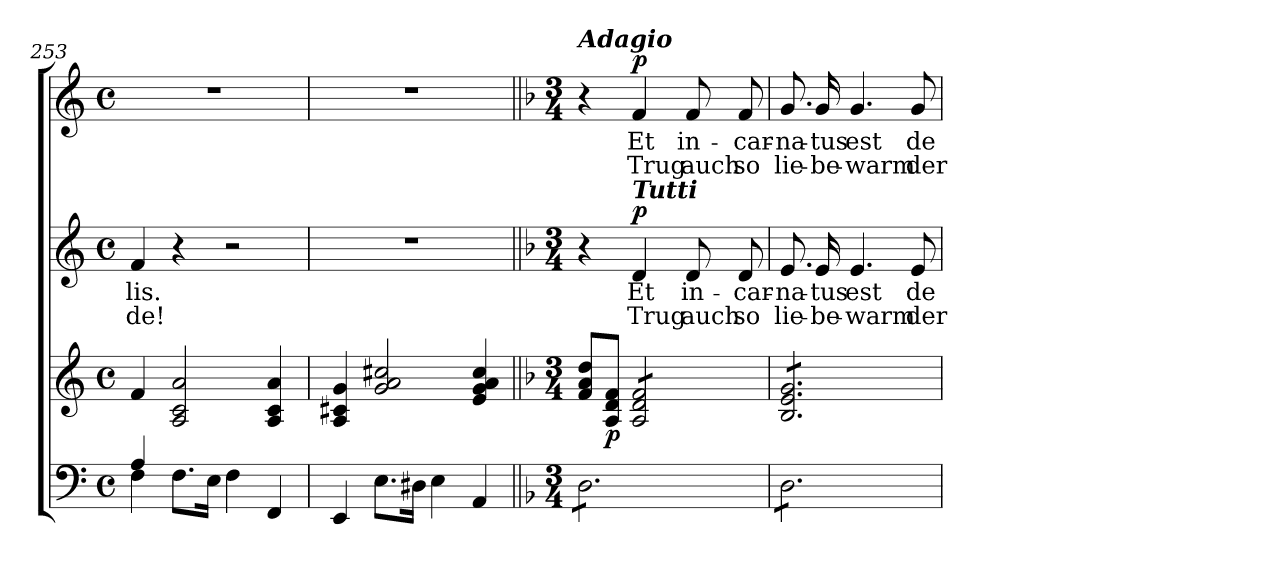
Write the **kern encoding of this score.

**kern	**kern	**dynam	**kern	**text	**text	**dynam	**kern	**text	**text	**dynam
*part3	*part3	*part3	*part2	*part2	*part2	*part2	*part1	*part1	*part1	*part1
*staff4	*staff3	*staff3/4	*staff2	*staff2	*staff2	*staff2	*staff1	*staff1	*staff1	*staff1
*clefF4	*clefG2	*	*clefG2	*	*	*	*clefG2	*	*	*
*k[]	*k[]	*	*k[]	*	*	*	*k[]	*	*	*
*C:	*C:	*	*C:	*	*	*	*C:	*	*	*
*M4/4	*M4/4	*	*M4/4	*	*	*	*M4/4	*	*	*
*met(c)	*met(c)	*	*met(c)	*	*	*	*met(c)	*	*	*
=253	=253	=253	=253	=253	=253	=253	=253	=253	=253	=253
*^	*	*	*	*	*	*	*	*	*	*
!	!	!	!	!	!LO:LY:b	!LO:LY:b	!	!	!	!	!
4A/	4F\	4f/	.	4f/	-lis.	-de!	.	1r	.	.	.
8.F\L	2.ryy	2A/ 2c/ 2a/	.	4r	.	.	.	.	.	.	.
16E\Jk	.	.	.	.	.	.	.	.	.	.	.
4F\	.	.	.	2r	.	.	.	.	.	.	.
4FF/	.	4A/ 4c/ 4a/	.	.	.	.	.	.	.	.	.
*v	*v	*	*	*	*	*	*	*	*	*	*
=254	=254	=254	=254	=254	=254	=254	=254	=254	=254	=254
4EE/	4A/ 4c#X/ 4g/	.	1r	.	.	.	1r	.	.	.
8.E\L	2g/ 2a/ 2cc#X/	.	.	.	.	.	.	.	.	.
16D#X\Jk	.	.	.	.	.	.	.	.	.	.
4E\	.	.	.	.	.	.	.	.	.	.
4AA/	4e/ 4g/ 4a/ 4cc#/	.	.	.	.	.	.	.	.	.
=255||	=255||	=255||	=255||	=255||	=255||	=255||	=255||	=255||	=255||	=255||
*k[b-]	*k[b-]	*	*k[b-]	*	*	*	*k[b-]	*	*	*
*F:	*F:	*	*F:	*	*	*	*F:	*	*	*
*M3/4	*M3/4	*	*M3/4	*	*	*	*M3/4	*	*	*
!	!	!	!	!	!	!	!LO:TX:a:Bi:t=Adagio	!	!	!
*tremolo	*	*	*	*	*	*	*	*	*	*
8D\L	8f/ 8a/ 8dd/L	.	4r	.	.	.	4r	.	.	.
!	!	!LO:DY:b	!	!	!	!	!	!	!	!
8D\	8A/ 8d/ 8f/J	p	.	.	.	.	.	.	.	.
!	!	!	!LO:TX:a:Bi:t=Tutti	!	!	!	!	!	!	!
!	!	!	!	!LO:LY:b	!LO:LY:b	!LO:DY:a	!	!LO:LY:b	!LO:LY:b	!LO:DY:a
*	*tremolo	*	*	*	*	*	*	*	*	*
8D\	8A/ 8d/ 8f/L	.	4d/	Et	Trug	p	4f/	Et	Trug	p
8D\	8A/ 8d/ 8f/	.	.	.	.	.	.	.	.	.
!	!	!	!	!LO:LY:b	!LO:LY:b	!	!	!LO:LY:b	!LO:LY:b	!
8D\	8A/ 8d/ 8f/	.	8d/	in-	auch	.	8f/	in-	auch	.
!	!	!	!	!LO:LY:b	!LO:LY:b	!	!	!LO:LY:b	!LO:LY:b	!
8D\J	8A/ 8d/ 8f/J	.	8d/	-car-	so	.	8f/	-car-	so	.
=256	=256	=256	=256	=256	=256	=256	=256	=256	=256	=256
!	!	!	!	!LO:LY:b	!LO:LY:b	!	!	!LO:LY:b	!LO:LY:b	!
8D\L	8B-/ 8e/ 8g/L	.	8.e/	-na-	lie-	.	8.g/	-na-	lie-	.
8D\	8B-/ 8e/ 8g/	.	.	.	.	.	.	.	.	.
!	!	!	!	!LO:LY:b	!LO:LY:b	!	!	!LO:LY:b	!LO:LY:b	!
.	.	.	16e/	-tus	-be-	.	16g/	-tus	-be-	.
!	!	!	!	!LO:LY:b	!LO:LY:b	!	!	!LO:LY:b	!LO:LY:b	!
8D\	8B-/ 8e/ 8g/	.	4.e/	est	-warm	.	4.g/	est	-warm	.
8D\	8B-/ 8e/ 8g/	.	.	.	.	.	.	.	.	.
8D\	8B-/ 8e/ 8g/	.	.	.	.	.	.	.	.	.
!	!	!	!	!LO:LY:b	!LO:LY:b	!	!	!LO:LY:b	!LO:LY:b	!
8D\J	8B-/ 8e/ 8g/J	.	8e/	de	der	.	8g/	de	der	.
*	*Xtremolo	*	*	*	*	*	*	*	*	*
*Xtremolo	*	*	*	*	*	*	*	*	*	*
=	=	=	=	=	=	=	=	=	=	=
*-	*-	*-	*-	*-	*-	*-	*-	*-	*-	*-
